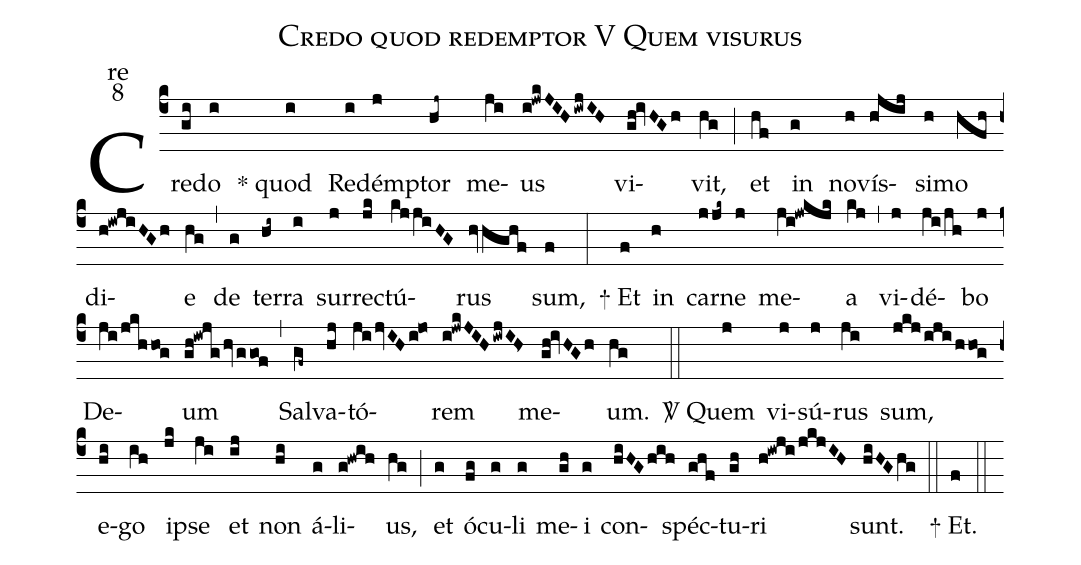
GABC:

name:Credo quod redemptor V Quem visurus;
office-part:re;
mode:8;
%%
(c4)Cre(gi)do(i) <sp>*</sp> quod(i) Red(i)ém(j)ptor(hj~) me(ji)us(i!jwkJIH/iwjIH) vi(gh!ivHGh)vit,(hg) (;) et(hf) in(g) no(h)vís(hjij)si(h)mo(hfh) di(h!iwjiHGh)e(hg) (,)
de(g) ter(hi~)ra(i) sur(j)rec(jk)tú(kj/ji/HG)rus(hv/hghf) sum,(f) (:)
<sp>+</sp> Et(f) in(h) car(jjk~)ne(j) me(ji!jwkjk)a(kj) (,)
vi(j)dé(ji/jh)bo(j) De(ji/jkhhog)um(gh!iwjg/hv/ggof) (,) Sal(gf~)va(hj)tó(ji/jvIH/i!jo<)rem(i!jwkJIH/iwjIH>) me(gh!ivHGh)um.(hg) (::)
<sp>V/</sp> Quem(j) vi(j)sú(j)rus(ji) sum,(jkj/iji/hhog) e(hi)go(ih) i(jk)pse(ji) et(ij) non(hi) á(g)li(g!hwih)us,(hg) (;)
et(g) ó(fg)cu(g)li(g) me(gh)i(g) con(hiHG/hih)spéc(ghf)tu(gh)ri(h!iwji/jkjIH) sunt.(hiHGhg) (::)
<sp>+</sp> Et.(f) (::)
